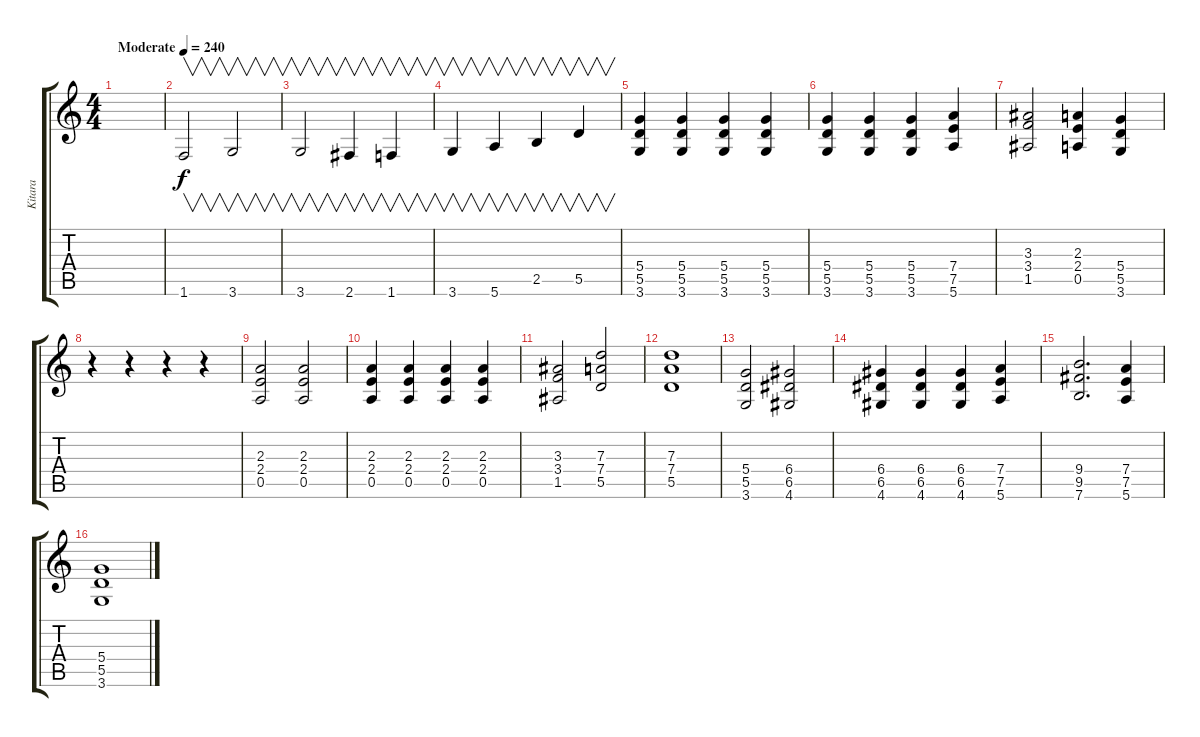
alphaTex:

\track ("Kitara" "Kitara") {instrument distortionguitar}
\staff {score tabs}
\tuning (E4 B3 G3 D3 A2 E2) {hide}
\ts (4 4)
\tempo (240 "Moderate")
\clef g2
\ks c
|
1.6.2{v} 3.6.2{v} |
3.6.2{v} 2.6.4{v} 1.6.4{v} |
3.6.4{v} 5.6.4{v} 2.5.4{v} 5.5.4{v} |
(5.4 5.5 3.6).4 (5.4 5.5 3.6).4 (5.4 5.5 3.6).4 (5.4 5.5 3.6).4 |
(5.4 5.5 3.6).4 (5.4 5.5 3.6).4 (5.4 5.5 3.6).4 (7.4 7.5 5.6).4 |
(3.3 3.4 1.5).2 (2.3 2.4 0.5).4 (5.4 5.5 3.6).4 |
r.4 r.4 r.4 r.4 |
(2.3 2.4 0.5).2 (2.3 2.4 0.5).2 |
(2.3 2.4 0.5).4 (2.3 2.4 0.5).4 (2.3 2.4 0.5).4 (2.3 2.4 0.5).4 |
(3.3 3.4 1.5).2 (7.3 7.4 5.5).2 |
(7.3 7.4 5.5).1 |
(5.4 5.5 3.6).2 (6.4 6.5 4.6).2 |
(6.4 6.5 4.6).4 (6.4 6.5 4.6).4 (6.4 6.5 4.6).4 (7.4 7.5 5.6).4 |
(9.4 9.5 7.6).2{d} (7.4 7.5 5.6).4 |
(5.4 5.5 3.6).1
